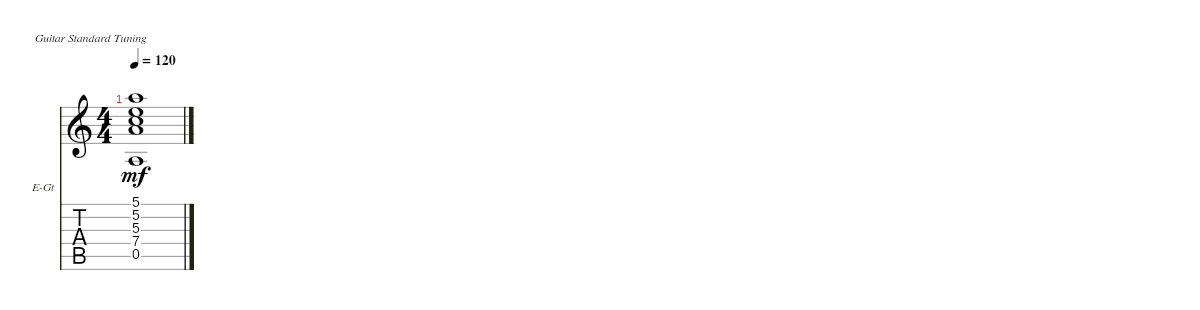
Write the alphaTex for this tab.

\defaultSystemsLayout 4
\bracketExtendMode nobrackets
\firstSystemTrackNameOrientation horizontal
\otherSystemsTrackNameOrientation horizontal
\track ("Jazz Guitar" "E-Gt") {instrument electricguitarjazz}
\staff {score tabs}
\tuning (E4 B3 G3 D3 A2 E2)
\ts (4 4)
\tempo 120
\clef g2
\ks c
(5.1 5.2 5.3 7.4 0.5).1{dy mf}
